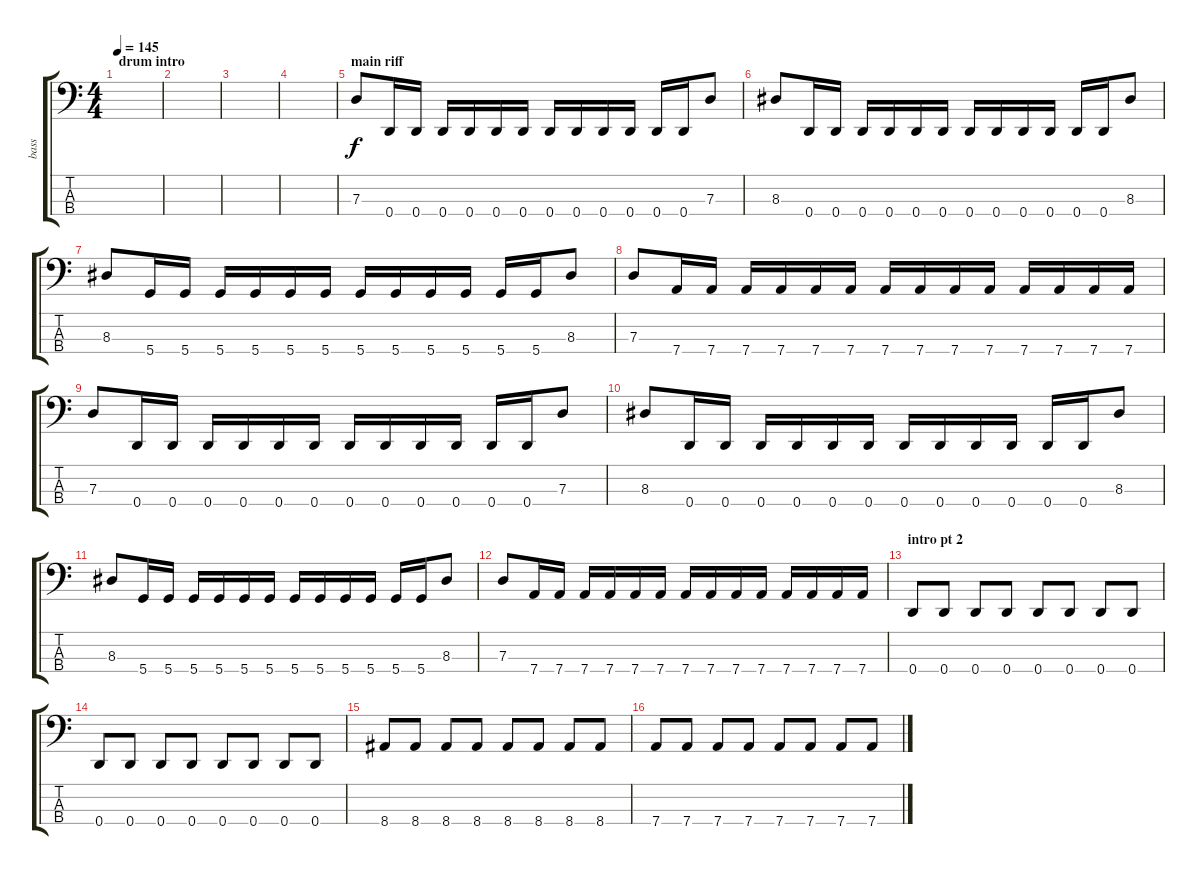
\track ("bass" "bass") {instrument electricbassfinger}
\staff {score tabs}
\tuning (F2 C2 G1 D1) {hide}
\ts (4 4)
\section ("" "drum intro")
\tempo 145
\clef f4
\ks c
|
|
|
|
\section ("" "main riff")
7.3.8 0.4.16 0.4.16 0.4.16 0.4.16 0.4.16 0.4.16 0.4.16 0.4.16 0.4.16 0.4.16 0.4.16 0.4.16 7.3.8 |
8.3.8 0.4.16 0.4.16 0.4.16 0.4.16 0.4.16 0.4.16 0.4.16 0.4.16 0.4.16 0.4.16 0.4.16 0.4.16 8.3.8 |
8.3.8 5.4.16 5.4.16 5.4.16 5.4.16 5.4.16 5.4.16 5.4.16 5.4.16 5.4.16 5.4.16 5.4.16 5.4.16 8.3.8 |
7.3.8 7.4.16 7.4.16 7.4.16 7.4.16 7.4.16 7.4.16 7.4.16 7.4.16 7.4.16 7.4.16 7.4.16 7.4.16 7.4.16 7.4.16 |
7.3.8 0.4.16 0.4.16 0.4.16 0.4.16 0.4.16 0.4.16 0.4.16 0.4.16 0.4.16 0.4.16 0.4.16 0.4.16 7.3.8 |
8.3.8 0.4.16 0.4.16 0.4.16 0.4.16 0.4.16 0.4.16 0.4.16 0.4.16 0.4.16 0.4.16 0.4.16 0.4.16 8.3.8 |
8.3.8 5.4.16 5.4.16 5.4.16 5.4.16 5.4.16 5.4.16 5.4.16 5.4.16 5.4.16 5.4.16 5.4.16 5.4.16 8.3.8 |
7.3.8 7.4.16 7.4.16 7.4.16 7.4.16 7.4.16 7.4.16 7.4.16 7.4.16 7.4.16 7.4.16 7.4.16 7.4.16 7.4.16 7.4.16 |
\section ("" "intro pt 2")
0.4.8 0.4.8 0.4.8 0.4.8 0.4.8 0.4.8 0.4.8 0.4.8 |
0.4.8 0.4.8 0.4.8 0.4.8 0.4.8 0.4.8 0.4.8 0.4.8 |
8.4.8 8.4.8 8.4.8 8.4.8 8.4.8 8.4.8 8.4.8 8.4.8 |
7.4.8 7.4.8 7.4.8 7.4.8 7.4.8 7.4.8 7.4.8 7.4.8
